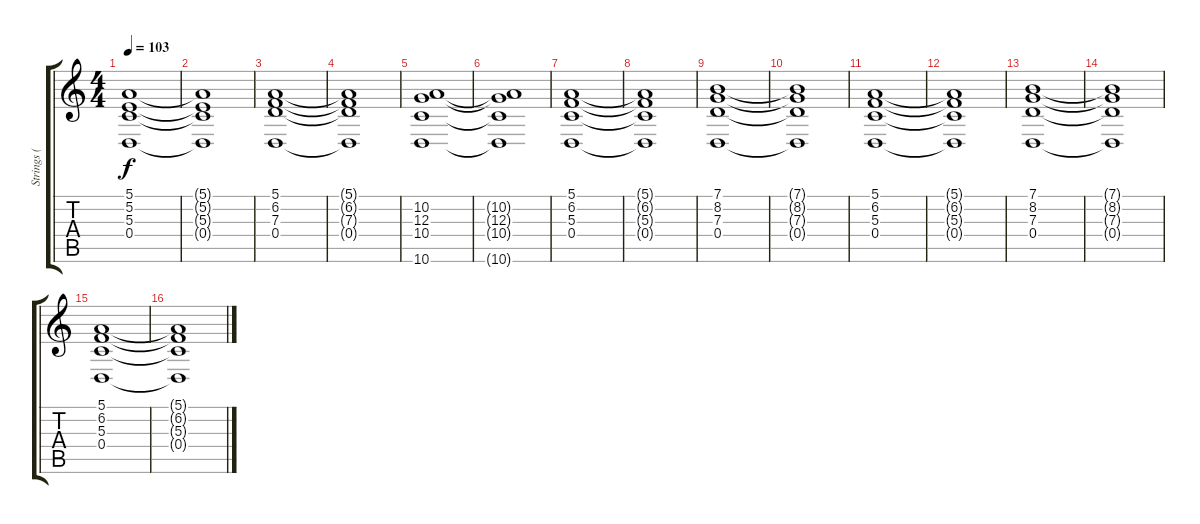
\track ("Strings ( Richard Wright )" "Strings ( ") {instrument stringensemble1}
\staff {score tabs}
\tuning (E4 B3 G3 D3 A2 E2) {hide}
\ts (4 4)
\tempo 103
\clef g2
\ks c
(5.1 5.2 5.3 0.4).1{dy f} |
(5.1{t} 5.2{t} 5.3{t} 0.4{t}).1 |
(5.1 6.2 7.3 0.4).1 |
(5.1{t} 6.2{t} 7.3{t} 0.4{t}).1 |
(10.2 12.3 10.4 10.6).1 |
(10.2{t} 12.3{t} 10.4{t} 10.6{t}).1 |
(5.1 6.2 5.3 0.4).1 |
(5.1{t} 6.2{t} 5.3{t} 0.4{t}).1 |
(7.1 8.2 7.3 0.4).1 |
(7.1{t} 8.2{t} 7.3{t} 0.4{t}).1 |
(5.1 6.2 5.3 0.4).1 |
(5.1{t} 6.2{t} 5.3{t} 0.4{t}).1 |
(7.1 8.2 7.3 0.4).1 |
(7.1{t} 8.2{t} 7.3{t} 0.4{t}).1 |
(5.1 6.2 5.3 0.4).1 |
(5.1{t} 6.2{t} 5.3{t} 0.4{t}).1
